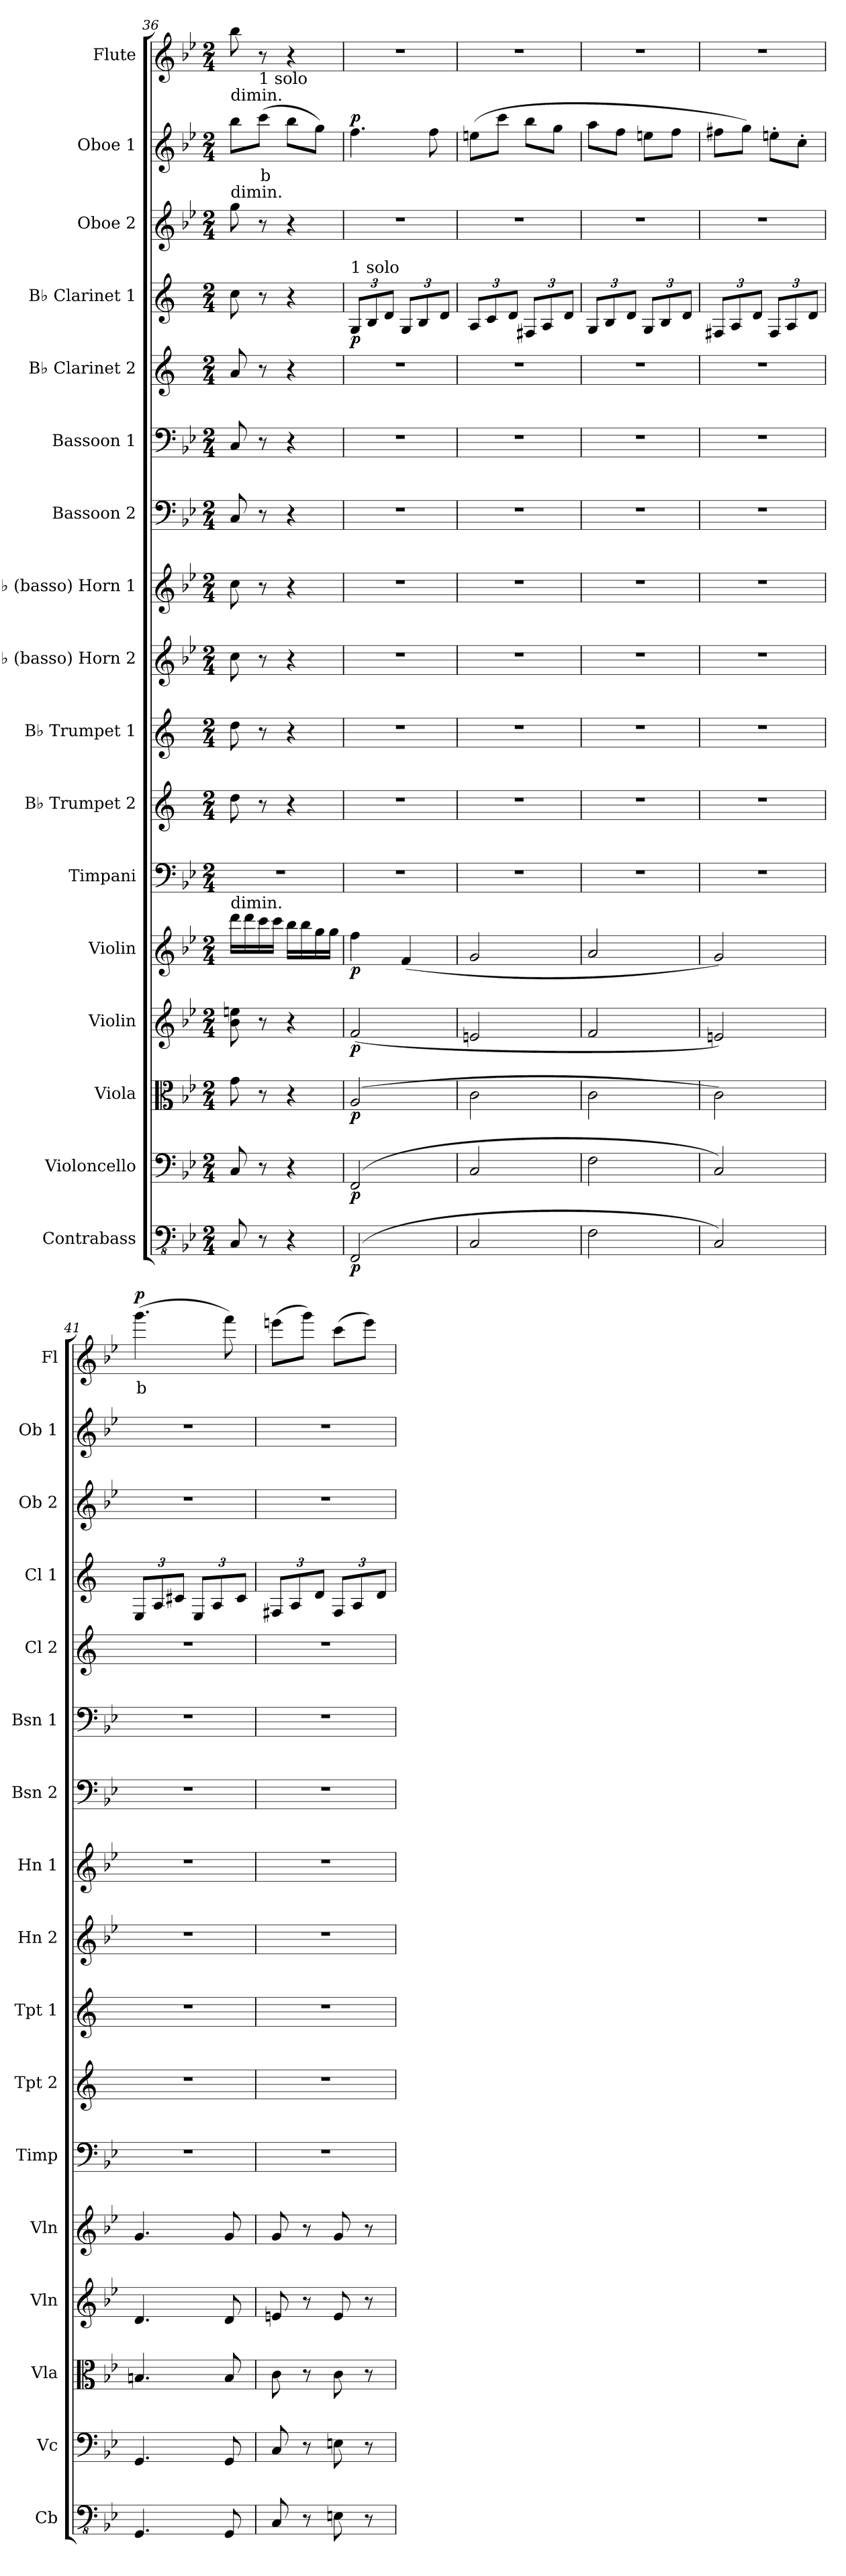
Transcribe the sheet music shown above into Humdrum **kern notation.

**kern	**dynam	**kern	**dynam	**kern	**dynam	**kern	**dynam	**kern	**dynam	**kern	**kern	**kern	**kern	**kern	**kern	**kern	**kern	**kern	**dynam	**kern	**kern	**text	**dynam	**kern	**text	**dynam
*part17	*part17	*part16	*part16	*part15	*part15	*part14	*part14	*part13	*part13	*part12	*part11	*part10	*part9	*part8	*part7	*part6	*part5	*part4	*part4	*part3	*part2	*part2	*part2	*part1	*part1	*part1
*staff17	*staff17	*staff16	*staff16	*staff15	*staff15	*staff14	*staff14	*staff13	*staff13	*staff12	*staff11	*staff10	*staff9	*staff8	*staff7	*staff6	*staff5	*staff4	*staff4	*staff3	*staff2	*staff2	*staff2	*staff1	*staff1	*staff1
*I"Contrabass	*	*I"Violoncello	*	*I"Viola	*	*I"Violin	*	*I"Violin	*	*I"Timpani	*I"B♭ Trumpet 2	*I"B♭ Trumpet 1	*I"B♭ (basso) Horn 2	*I"B♭ (basso) Horn 1	*I"Bassoon 2	*I"Bassoon 1	*I"B♭ Clarinet 2	*I"B♭ Clarinet 1	*	*I"Oboe 2	*I"Oboe 1	*	*	*I"Flute	*	*
*I'Cb	*	*I'Vc	*	*I'Vla	*	*I'Vln	*	*I'Vln	*	*I'Timp	*I'Tpt 2	*I'Tpt 1	*I'Hn 2	*I'Hn 1	*I'Bsn 2	*I'Bsn 1	*I'Cl 2	*I'Cl 1	*	*I'Ob 2	*I'Ob 1	*	*	*I'Fl	*	*
*clefFv4	*	*clefF4	*	*clefC3	*	*clefG2	*	*clefG2	*	*clefF4	*clefG2	*clefG2	*clefG2	*clefG2	*clefF4	*clefF4	*clefG2	*clefG2	*	*clefG2	*clefG2	*	*	*clefG2	*	*
*	*	*	*	*	*	*	*	*	*	*	*ITrd1c2	*ITrd1c2	*ITrd8c14	*ITrd8c14	*	*	*ITrd1c2	*ITrd1c2	*	*	*	*	*	*	*	*
*k[b-e-]	*	*k[b-e-]	*	*k[b-e-]	*	*k[b-e-]	*	*k[b-e-]	*	*k[b-e-]	*k[b-e-]	*k[b-e-]	*k[b-e-]	*k[b-e-]	*k[b-e-]	*k[b-e-]	*k[b-e-]	*k[b-e-]	*	*k[b-e-]	*k[b-e-]	*	*	*k[b-e-]	*	*
*M2/4	*	*M2/4	*	*M2/4	*	*M2/4	*	*M2/4	*	*M2/4	*M2/4	*M2/4	*M2/4	*M2/4	*M2/4	*M2/4	*M2/4	*M2/4	*	*M2/4	*M2/4	*	*	*M2/4	*	*
=36	=36	=36	=36	=36	=36	=36	=36	=36	=36	=36	=36	=36	=36	=36	=36	=36	=36	=36	=36	=36	=36	=36	=36	=36	=36	=36
!	!	!	!	!	!	!	!	!	!	!	!	!	!	!	!	!	!	!	!	!	!LO:TX:a:t=dimin.	!	!	!	!	!
!	!	!	!	!	!	!	!	!	!	!	!	!	!	!	!	!	!	!	!	!LO:TX:a:t=dimin.	!	!	!	!	!	!
!	!	!	!	!	!	!	!	!LO:TX:a:t=dimin.	!	!	!	!	!	!	!	!	!	!	!	!	!	!	!	!	!	!
8CC/	.	8C/	.	8g\	.	8b-\ 8een\	.	16ddd\LL	.	2r	8cc\	8cc\	8c\	8c\	8C/	8C/	8g/	8b-\	.	8gg\	8bb-\L	.	.	8bb-\	.	.
.	.	.	.	.	.	.	.	16ddd\	.	.	.	.	.	.	.	.	.	.	.	.	.	.	.	.	.	.
!	!	!	!	!	!	!	!	!	!	!	!	!	!	!	!	!	!	!	!	!	!LO:TX:a:t=1 solo	!	!	!	!	!
!	!	!	!	!	!	!	!	!	!	!	!	!	!	!	!	!	!	!	!	!	!	!LO:LY:b:color=#FF0000	!	!	!	!
8r	.	8r	.	8r	.	8r	.	16ccc\	.	.	8r	8r	8r	8r	8r	8r	8r	8r	.	8r	(>8ccc\J	b	.	8r	.	.
.	.	.	.	.	.	.	.	16ccc\JJ	.	.	.	.	.	.	.	.	.	.	.	.	.	.	.	.	.	.
4r	.	4r	.	4r	.	4r	.	16bb-\LL	.	.	4r	4r	4r	4r	4r	4r	4r	4r	.	4r	8bb-\L	.	.	4r	.	.
.	.	.	.	.	.	.	.	16bb-\	.	.	.	.	.	.	.	.	.	.	.	.	.	.	.	.	.	.
.	.	.	.	.	.	.	.	16gg\	.	.	.	.	.	.	.	.	.	.	.	.	8gg\J)	.	.	.	.	.
.	.	.	.	.	.	.	.	16gg\JJ	.	.	.	.	.	.	.	.	.	.	.	.	.	.	.	.	.	.
=37	=37	=37	=37	=37	=37	=37	=37	=37	=37	=37	=37	=37	=37	=37	=37	=37	=37	=37	=37	=37	=37	=37	=37	=37	=37	=37
*	*	*	*	*	*	*	*	*	*	*	*	*	*	*	*	*	*	*Xbrackettup	*	*	*	*	*	*	*	*
!	!	!	!	!	!	!	!	!	!	!	!	!	!	!	!	!	!	!LO:TX:a:t=1 solo	!	!	!	!	!	!	!	!
!	!LO:DY:b	!	!LO:DY:b	!	!LO:DY:b	!	!LO:DY:b	!	!LO:DY:b	!	!	!	!	!	!	!	!	!	!LO:DY:b	!	!	!	!LO:DY:b	!	!	!
(>2FFF/	p	(>2FF/	p	(>2A/	p	(>2f/	p	4ff\	p	2r	2r	2r	2r	2r	2r	2r	2r	12F/L	p	2r	4.ff\	.	p	2r	.	.
.	.	.	.	.	.	.	.	.	.	.	.	.	.	.	.	.	.	12A/	.	.	.	.	.	.	.	.
.	.	.	.	.	.	.	.	.	.	.	.	.	.	.	.	.	.	12c/J	.	.	.	.	.	.	.	.
.	.	.	.	.	.	.	.	(>4f/	.	.	.	.	.	.	.	.	.	12F/L	.	.	.	.	.	.	.	.
.	.	.	.	.	.	.	.	.	.	.	.	.	.	.	.	.	.	12A/	.	.	.	.	.	.	.	.
.	.	.	.	.	.	.	.	.	.	.	.	.	.	.	.	.	.	.	.	.	8ff\	.	.	.	.	.
.	.	.	.	.	.	.	.	.	.	.	.	.	.	.	.	.	.	12c/J	.	.	.	.	.	.	.	.
=38	=38	=38	=38	=38	=38	=38	=38	=38	=38	=38	=38	=38	=38	=38	=38	=38	=38	=38	=38	=38	=38	=38	=38	=38	=38	=38
2CC/	.	2C/	.	2c\	.	2en/	.	2g/	.	2r	2r	2r	2r	2r	2r	2r	2r	12G/L	.	2r	(>8een\L	.	.	2r	.	.
.	.	.	.	.	.	.	.	.	.	.	.	.	.	.	.	.	.	12B-/	.	.	.	.	.	.	.	.
.	.	.	.	.	.	.	.	.	.	.	.	.	.	.	.	.	.	.	.	.	8ccc\J	.	.	.	.	.
.	.	.	.	.	.	.	.	.	.	.	.	.	.	.	.	.	.	12c/J	.	.	.	.	.	.	.	.
.	.	.	.	.	.	.	.	.	.	.	.	.	.	.	.	.	.	12En/L	.	.	8bb-\L	.	.	.	.	.
.	.	.	.	.	.	.	.	.	.	.	.	.	.	.	.	.	.	12G/	.	.	.	.	.	.	.	.
.	.	.	.	.	.	.	.	.	.	.	.	.	.	.	.	.	.	.	.	.	8gg\J	.	.	.	.	.
.	.	.	.	.	.	.	.	.	.	.	.	.	.	.	.	.	.	12c/J	.	.	.	.	.	.	.	.
=39	=39	=39	=39	=39	=39	=39	=39	=39	=39	=39	=39	=39	=39	=39	=39	=39	=39	=39	=39	=39	=39	=39	=39	=39	=39	=39
2FF\	.	2F\	.	2c\	.	2f/	.	2a/	.	2r	2r	2r	2r	2r	2r	2r	2r	12F/L	.	2r	8aa\L	.	.	2r	.	.
.	.	.	.	.	.	.	.	.	.	.	.	.	.	.	.	.	.	12A/	.	.	.	.	.	.	.	.
.	.	.	.	.	.	.	.	.	.	.	.	.	.	.	.	.	.	.	.	.	8ff\J	.	.	.	.	.
.	.	.	.	.	.	.	.	.	.	.	.	.	.	.	.	.	.	12c/J	.	.	.	.	.	.	.	.
.	.	.	.	.	.	.	.	.	.	.	.	.	.	.	.	.	.	12F/L	.	.	8een\L	.	.	.	.	.
.	.	.	.	.	.	.	.	.	.	.	.	.	.	.	.	.	.	12A/	.	.	.	.	.	.	.	.
.	.	.	.	.	.	.	.	.	.	.	.	.	.	.	.	.	.	.	.	.	8ff\J	.	.	.	.	.
.	.	.	.	.	.	.	.	.	.	.	.	.	.	.	.	.	.	12c/J	.	.	.	.	.	.	.	.
=40	=40	=40	=40	=40	=40	=40	=40	=40	=40	=40	=40	=40	=40	=40	=40	=40	=40	=40	=40	=40	=40	=40	=40	=40	=40	=40
2CC/)	.	2C/)	.	2c\)	.	2en/)	.	2g/)	.	2r	2r	2r	2r	2r	2r	2r	2r	12En/L	.	2r	8ff#X\L	.	.	2r	.	.
.	.	.	.	.	.	.	.	.	.	.	.	.	.	.	.	.	.	12G/	.	.	.	.	.	.	.	.
.	.	.	.	.	.	.	.	.	.	.	.	.	.	.	.	.	.	.	.	.	8gg\J)	.	.	.	.	.
.	.	.	.	.	.	.	.	.	.	.	.	.	.	.	.	.	.	12c/J	.	.	.	.	.	.	.	.
.	.	.	.	.	.	.	.	.	.	.	.	.	.	.	.	.	.	12E/L	.	.	8een'\L	.	.	.	.	.
.	.	.	.	.	.	.	.	.	.	.	.	.	.	.	.	.	.	12G/	.	.	.	.	.	.	.	.
.	.	.	.	.	.	.	.	.	.	.	.	.	.	.	.	.	.	.	.	.	8cc'\J	.	.	.	.	.
.	.	.	.	.	.	.	.	.	.	.	.	.	.	.	.	.	.	12c/J	.	.	.	.	.	.	.	.
!!LO:PB:g=z
=41	=41	=41	=41	=41	=41	=41	=41	=41	=41	=41	=41	=41	=41	=41	=41	=41	=41	=41	=41	=41	=41	=41	=41	=41	=41	=41
!	!	!	!	!	!	!	!	!	!	!	!	!	!	!	!	!	!	!	!	!	!	!	!	!	!LO:LY:b:color=#FF0000	!LO:DY:b
4.GGG/	.	4.GG/	.	4.Bn/	.	4.d/	.	4.g/	.	2r	2r	2r	2r	2r	2r	2r	2r	12D/L	.	2r	2r	.	.	(>4.ggg\	b	p
.	.	.	.	.	.	.	.	.	.	.	.	.	.	.	.	.	.	12G/	.	.	.	.	.	.	.	.
.	.	.	.	.	.	.	.	.	.	.	.	.	.	.	.	.	.	12Bn/J	.	.	.	.	.	.	.	.
.	.	.	.	.	.	.	.	.	.	.	.	.	.	.	.	.	.	12D/L	.	.	.	.	.	.	.	.
.	.	.	.	.	.	.	.	.	.	.	.	.	.	.	.	.	.	12G/	.	.	.	.	.	.	.	.
8GGG/	.	8GG/	.	8B/	.	8d/	.	8g/	.	.	.	.	.	.	.	.	.	.	.	.	.	.	.	8fff\)	.	.
.	.	.	.	.	.	.	.	.	.	.	.	.	.	.	.	.	.	12B/J	.	.	.	.	.	.	.	.
=42	=42	=42	=42	=42	=42	=42	=42	=42	=42	=42	=42	=42	=42	=42	=42	=42	=42	=42	=42	=42	=42	=42	=42	=42	=42	=42
8CC/	.	8C/	.	8c\	.	8en/	.	8g/	.	2r	2r	2r	2r	2r	2r	2r	2r	12En/L	.	2r	2r	.	.	(>8eeen\L	.	.
.	.	.	.	.	.	.	.	.	.	.	.	.	.	.	.	.	.	12G/	.	.	.	.	.	.	.	.
8r	.	8r	.	8r	.	8r	.	8r	.	.	.	.	.	.	.	.	.	.	.	.	.	.	.	8ggg\J)	.	.
.	.	.	.	.	.	.	.	.	.	.	.	.	.	.	.	.	.	12c/J	.	.	.	.	.	.	.	.
8EEn\	.	8En\	.	8c\	.	8e/	.	8g/	.	.	.	.	.	.	.	.	.	12E/L	.	.	.	.	.	(>8ccc\L	.	.
.	.	.	.	.	.	.	.	.	.	.	.	.	.	.	.	.	.	12G/	.	.	.	.	.	.	.	.
8r	.	8r	.	8r	.	8r	.	8r	.	.	.	.	.	.	.	.	.	.	.	.	.	.	.	8eee\J)	.	.
.	.	.	.	.	.	.	.	.	.	.	.	.	.	.	.	.	.	12c/J	.	.	.	.	.	.	.	.
=	=	=	=	=	=	=	=	=	=	=	=	=	=	=	=	=	=	=	=	=	=	=	=	=	=	=
*-	*-	*-	*-	*-	*-	*-	*-	*-	*-	*-	*-	*-	*-	*-	*-	*-	*-	*-	*-	*-	*-	*-	*-	*-	*-	*-
